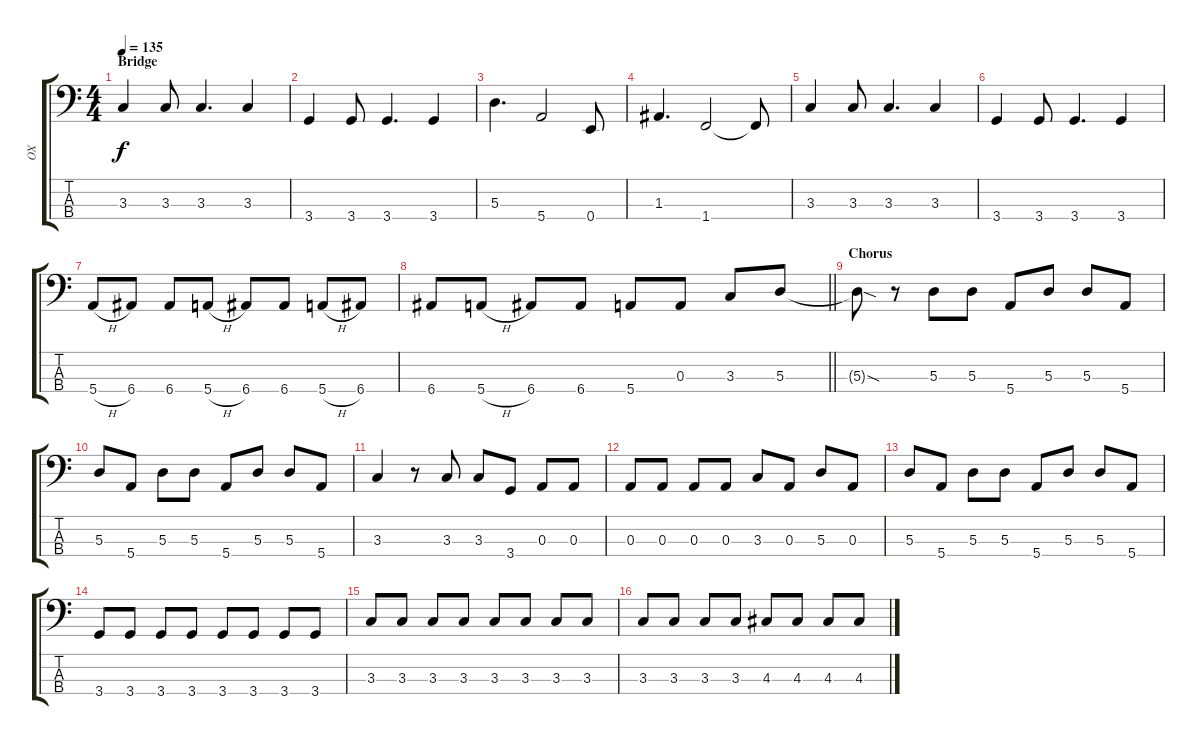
\track ("OX" "OX") {instrument electricbassfinger}
\staff {score tabs}
\tuning (G2 D2 A1 E1) {hide}
\ts (4 4)
\section ("" "Bridge")
\tempo 135
\clef f4
\ks c
3.3.4{dy f} 3.3.8 3.3.4{d} 3.3.4 |
3.4.4 3.4.8 3.4.4{d} 3.4.4 |
5.3.4{d} 5.4.2 0.4.8 |
1.3.4{d} 1.4.2 1.4{t}.8 |
3.3.4 3.3.8 3.3.4{d} 3.3.4 |
3.4.4 3.4.8 3.4.4{d} 3.4.4 |
5.4{h}.8 6.4.8 6.4.8 5.4{h}.8 6.4.8 6.4.8 5.4{h}.8 6.4.8 |
\barLineRight lightlight
6.4.8 5.4{h}.8 6.4.8 6.4.8 5.4.8 0.3.8 3.3.8 5.3.8 |
\section ("" "Chorus")
5.3{sod t}.8 r.8 5.3.8 5.3.8 5.4.8 5.3.8 5.3.8 5.4.8 |
5.3.8 5.4.8 5.3.8 5.3.8 5.4.8 5.3.8 5.3.8 5.4.8 |
3.3.4 r.8 3.3.8 3.3.8 3.4.8 0.3.8 0.3.8 |
0.3.8 0.3.8 0.3.8 0.3.8 3.3.8 0.3.8 5.3.8 0.3.8 |
5.3.8 5.4.8 5.3.8 5.3.8 5.4.8 5.3.8 5.3.8 5.4.8 |
3.4.8 3.4.8 3.4.8 3.4.8 3.4.8 3.4.8 3.4.8 3.4.8 |
3.3.8 3.3.8 3.3.8 3.3.8 3.3.8 3.3.8 3.3.8 3.3.8 |
3.3.8 3.3.8 3.3.8 3.3.8 4.3.8 4.3.8 4.3.8 4.3.8
